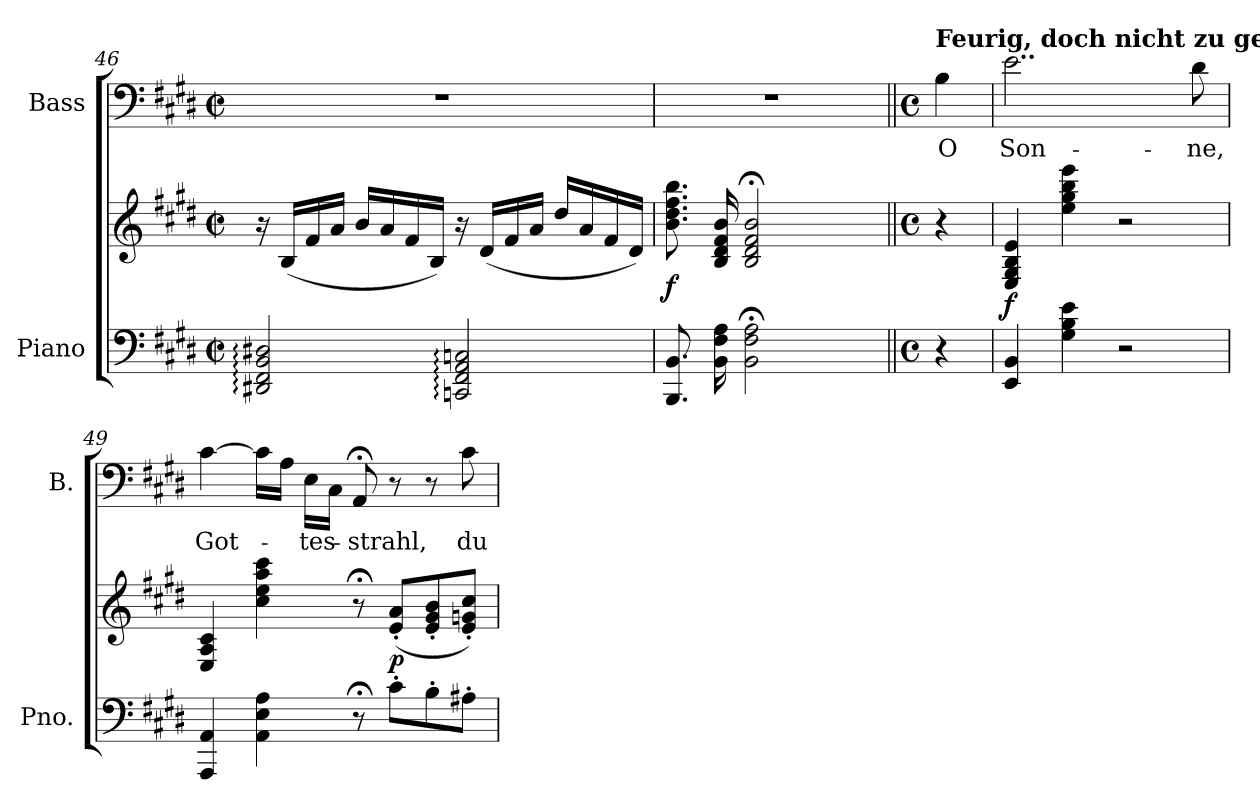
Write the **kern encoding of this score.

**kern	**kern	**dynam	**kern	**text
*part2	*part2	*part2	*part1	*part1
*staff3	*staff2	*staff2/3	*staff1	*staff1
*I"Piano	*	*	*I"Bass	*
*I'Pno.	*	*	*I'B.	*
*clefF4	*clefG2	*	*clefF4	*
*k[f#c#g#d#]	*k[f#c#g#d#]	*	*k[f#c#g#d#]	*
*E:	*E:	*	*E:	*
*M2/2	*M2/2	*	*M2/2	*
*met(c|)	*met(c|)	*	*met(c|)	*
=46	=46	=46	=46	=46
2DD#Xi/: 2FF#i: 2BBi: 2D#Xi:	16r	.	1r	.
.	(16Bi/LL	.	.	.
.	16f#i/	.	.	.
.	16ai/JJ	.	.	.
.	16bi/LL	.	.	.
.	16ai/	.	.	.
.	16f#i/	.	.	.
.	16Bi/JJ)	.	.	.
2CCni/: 2FF#i: 2AAi: 2Cni:	16r	.	.	.
.	(16d#i/LL	.	.	.
.	16f#i/	.	.	.
.	16ai/JJ	.	.	.
.	16dd#i/LL	.	.	.
.	16ai/	.	.	.
.	16f#i/	.	.	.
.	16d#i/JJ)	.	.	.
=47	=47	=47	=47	=47
!	!	!	!LO:N:vis=1	!
8.BBBi/ 8.BBi	8.bi\ 8.dd#i 8.ff#i 8.bbi	f	1r	.
16BBi\ 16F#i 16Ai	16Bi/ 16d#i 16f#i 16bi	.	.	.
2BBi\; 2F#i; 2Ai;	2Bi/; 2d#i; 2f#i; 2bi;	.	.	.
4ryy	4ryy	.	.	.
!!LO:LB:g=z
=47||	=47||	=47||	=47||	=47||
*M4/4	*M4/4	*	*M4/4	*
*met(c)	*met(c)	*	*met(c)	*
!	!	!	!LO:TX:a:B:t=Feurig, doch nicht zu geschwind.	!
!	!	!	!	!LO:LY:b:color=#000000
4r	4r	.	4Bi\	O
=48	=48	=48	=48	=48
!	!	!	!	!LO:LY:b:color=#000000
4EEi/ 4BBi	4Ei/ 4G#i 4Bi 4ei	f	2..ei\	Son-
4G#i\ 4Bi 4ei	4eei\ 4gg#i 4bbi 4eeei	.	.	.
2r	2r	.	.	.
!	!	!	!	!LO:LY:b:color=#000000
.	.	.	8d#i\	-ne,
=49	=49	=49	=49	=49
!	!	!	!	!LO:LY:b:color=#000000
4AAAi/ 4AAi	4Ei/ 4Ai 4c#i	.	[>4c#i\	Got-
4AAi\ 4Ei 4Ai	4cc#i\ 4eei 4aai 4ccc#i	.	16c#i\LL]	.
.	.	.	16Ai\JJ	.
!	!	!	!	!LO:LY:b:color=#000000
.	.	.	16Ei\LL	-tes-
.	.	.	16C#i\JJ	.
!	!	!	!	!LO:LY:b:color=#000000
8r;	8r;	.	8AA;i/	-strahl,
8c#'i\L	(8ei/' 8ai'L	p	8r	.
8B'i\	8ei/' 8g#i' 8bi'	.	8r	.
!	!	!	!	!LO:LY:b:color=#000000
8A#X'i\J	8ei/' 8gni' 8cc#i'J)	.	8c#i\	du
=	=	=	=	=
*-	*-	*-	*-	*-
